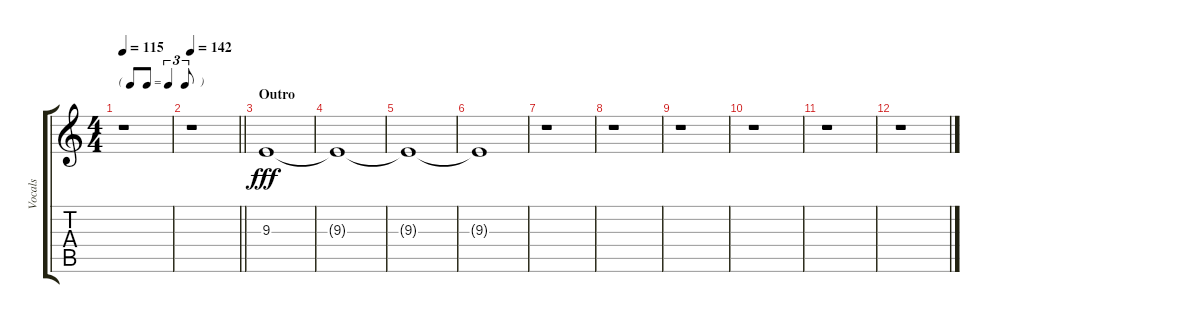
\track ("Vocals" "Vocals") {instrument lead6voice}
\staff {score tabs}
\tuning (E4 B3 G3 D3 A2 E2) {hide}
\ts (4 4)
\tf triplet8th
\tempo 115
\clef g2
\ks c
r.1{dy fff} |
\tempo 142
\barLineRight lightlight
r.1 |
\section ("" "Outro")
9.3.1 |
9.3{t}.1 |
9.3{t}.1 |
9.3{t}.1 |
r.1 |
r.1 |
r.1 |
r.1 |
r.1 |
r.1
